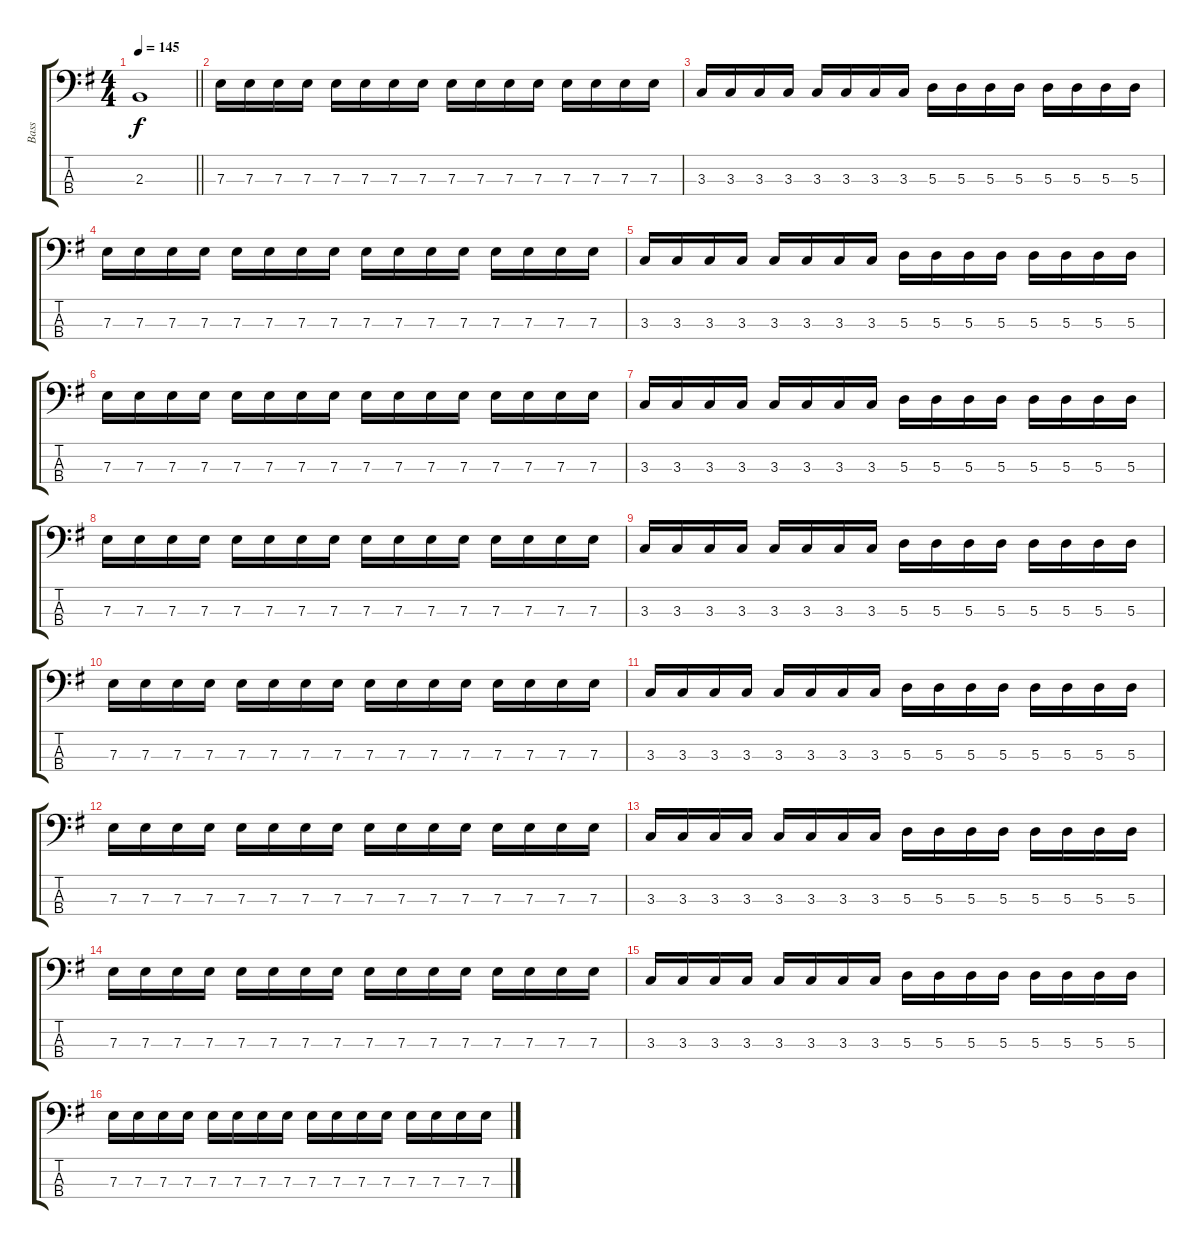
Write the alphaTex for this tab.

\track ("Bass" "Bass") {instrument electricbassfinger}
\staff {score tabs}
\tuning (G2 D2 A1 E1) {hide}
\ts (4 4)
\tempo 145
\clef f4
\barLineRight lightlight
\ks eminor
2.3{t}.1{dy f} |
7.3.16 7.3.16 7.3.16 7.3.16 7.3.16 7.3.16 7.3.16 7.3.16 7.3.16 7.3.16 7.3.16 7.3.16 7.3.16 7.3.16 7.3.16 7.3.16 |
3.3.16 3.3.16 3.3.16 3.3.16 3.3.16 3.3.16 3.3.16 3.3.16 5.3.16 5.3.16 5.3.16 5.3.16 5.3.16 5.3.16 5.3.16 5.3.16 |
7.3.16 7.3.16 7.3.16 7.3.16 7.3.16 7.3.16 7.3.16 7.3.16 7.3.16 7.3.16 7.3.16 7.3.16 7.3.16 7.3.16 7.3.16 7.3.16 |
3.3.16 3.3.16 3.3.16 3.3.16 3.3.16 3.3.16 3.3.16 3.3.16 5.3.16 5.3.16 5.3.16 5.3.16 5.3.16 5.3.16 5.3.16 5.3.16 |
7.3.16 7.3.16 7.3.16 7.3.16 7.3.16 7.3.16 7.3.16 7.3.16 7.3.16 7.3.16 7.3.16 7.3.16 7.3.16 7.3.16 7.3.16 7.3.16 |
3.3.16 3.3.16 3.3.16 3.3.16 3.3.16 3.3.16 3.3.16 3.3.16 5.3.16 5.3.16 5.3.16 5.3.16 5.3.16 5.3.16 5.3.16 5.3.16 |
7.3.16 7.3.16 7.3.16 7.3.16 7.3.16 7.3.16 7.3.16 7.3.16 7.3.16 7.3.16 7.3.16 7.3.16 7.3.16 7.3.16 7.3.16 7.3.16 |
3.3.16 3.3.16 3.3.16 3.3.16 3.3.16 3.3.16 3.3.16 3.3.16 5.3.16 5.3.16 5.3.16 5.3.16 5.3.16 5.3.16 5.3.16 5.3.16 |
7.3.16 7.3.16 7.3.16 7.3.16 7.3.16 7.3.16 7.3.16 7.3.16 7.3.16 7.3.16 7.3.16 7.3.16 7.3.16 7.3.16 7.3.16 7.3.16 |
3.3.16 3.3.16 3.3.16 3.3.16 3.3.16 3.3.16 3.3.16 3.3.16 5.3.16 5.3.16 5.3.16 5.3.16 5.3.16 5.3.16 5.3.16 5.3.16 |
7.3.16 7.3.16 7.3.16 7.3.16 7.3.16 7.3.16 7.3.16 7.3.16 7.3.16 7.3.16 7.3.16 7.3.16 7.3.16 7.3.16 7.3.16 7.3.16 |
3.3.16 3.3.16 3.3.16 3.3.16 3.3.16 3.3.16 3.3.16 3.3.16 5.3.16 5.3.16 5.3.16 5.3.16 5.3.16 5.3.16 5.3.16 5.3.16 |
7.3.16 7.3.16 7.3.16 7.3.16 7.3.16 7.3.16 7.3.16 7.3.16 7.3.16 7.3.16 7.3.16 7.3.16 7.3.16 7.3.16 7.3.16 7.3.16 |
3.3.16 3.3.16 3.3.16 3.3.16 3.3.16 3.3.16 3.3.16 3.3.16 5.3.16 5.3.16 5.3.16 5.3.16 5.3.16 5.3.16 5.3.16 5.3.16 |
7.3.16 7.3.16 7.3.16 7.3.16 7.3.16 7.3.16 7.3.16 7.3.16 7.3.16 7.3.16 7.3.16 7.3.16 7.3.16 7.3.16 7.3.16 7.3.16
